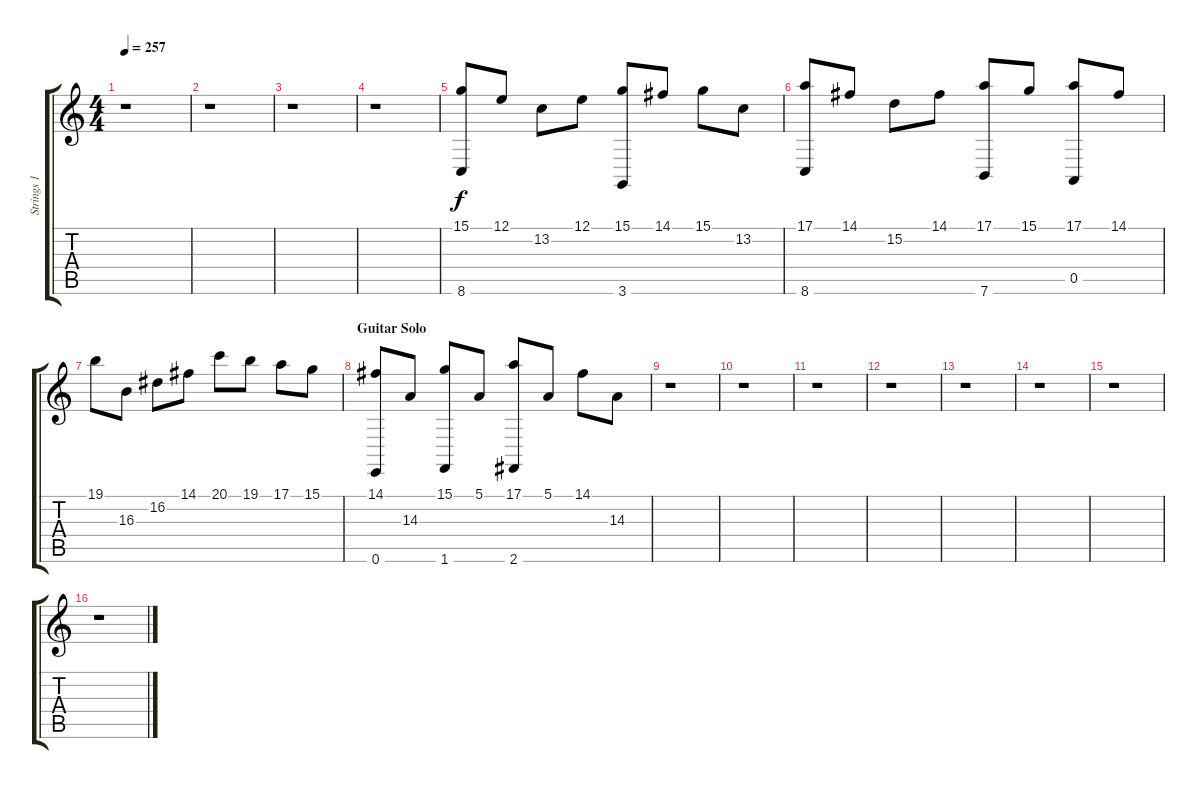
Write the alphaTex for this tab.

\track ("Strings 1" "Strings 1") {instrument stringensemble1}
\staff {score tabs}
\tuning (E4 B3 G3 D3 A2 E2) {hide}
\ts (4 4)
\tempo 257
\clef g2
\ks c
r.1{dy f} |
r.1 |
r.1 |
r.1 |
(15.1 8.6).8 12.1.8 13.2.8 12.1.8 (15.1 3.6).8 14.1.8 15.1.8 13.2.8 |
(17.1 8.6).8 14.1.8 15.2.8 14.1.8 (17.1 7.6).8 15.1.8 (17.1 0.5).8 14.1.8 |
19.1.8 16.3.8 16.2.8 14.1.8 20.1.8 19.1.8 17.1.8 15.1.8 |
\section ("" "Guitar Solo")
(14.1 0.6).8 14.3.8 (15.1 1.6).8 5.1.8 (17.1 2.6).8 5.1.8 14.1.8 14.3.8 |
r.1 |
r.1 |
r.1 |
r.1 |
r.1 |
r.1 |
r.1 |
r.1
